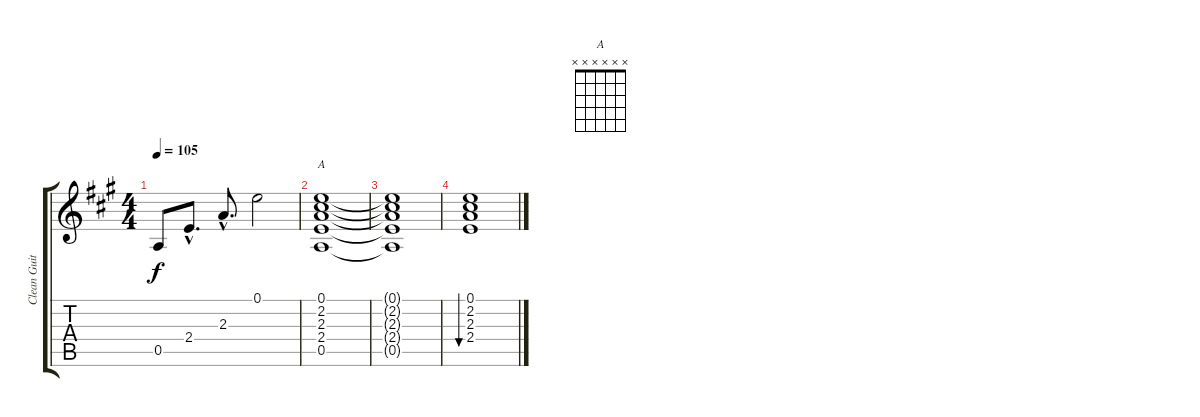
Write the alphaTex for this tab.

\track ("Clean Guitar 2" "Clean Guit") {instrument electricguitarclean}
\staff {score tabs}
\tuning (E4 B3 G3 D3 A2 E2) {hide}
\chord ("A" x x x x x x)
\ts (4 4)
\tempo 105
\clef g2
\ks a
0.5.8{dy f} 2.4{hac}.8{d} 2.3{hac}.8{d} 0.1.2 |
(0.1 2.2 2.3 2.4 0.5).1{ch "A"} |
(0.1{t} 2.2{t} 2.3{t} 2.4{t} 0.5{t}).1 |
(0.1 2.2 2.3 2.4).1{bu 240}
